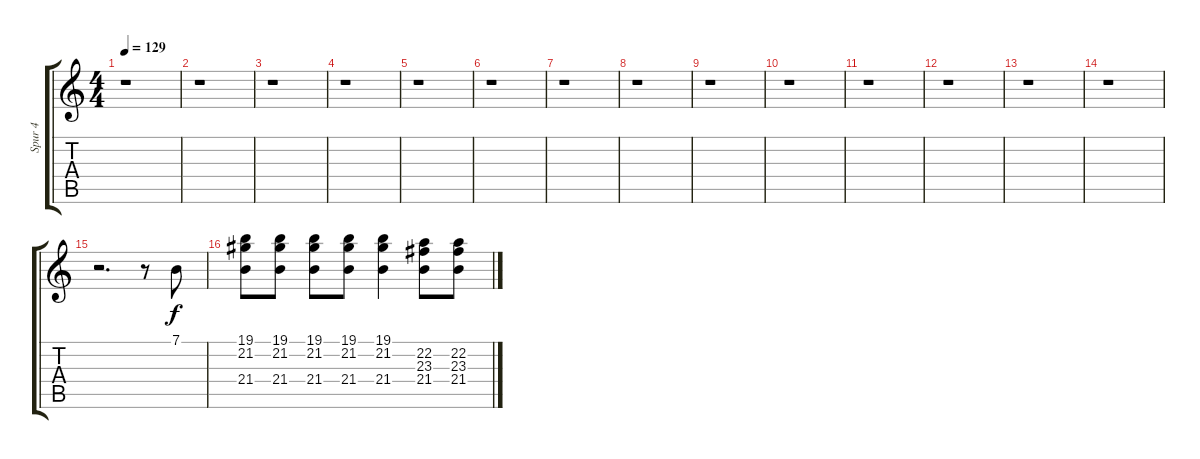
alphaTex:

\track ("Spur 4" "Spur 4") {instrument lead6voice}
\staff {score tabs}
\tuning (E4 B3 G3 D3 A2 E2) {hide}
\ts (4 4)
\tempo 129
\clef g2
\ks c
r.1{dy f} |
r.1 |
r.1 |
r.1 |
r.1 |
r.1 |
r.1 |
r.1 |
r.1 |
r.1 |
r.1 |
r.1 |
r.1 |
r.1 |
r.2{d} r.8 7.1.8{volume 11} |
(19.1 21.2 21.4).8 (19.1 21.2 21.4).8 (19.1 21.2 21.4).8 (19.1 21.2 21.4).8 (19.1 21.2 21.4).4 (22.2 23.3 21.4).8 (22.2 23.3 21.4).8
